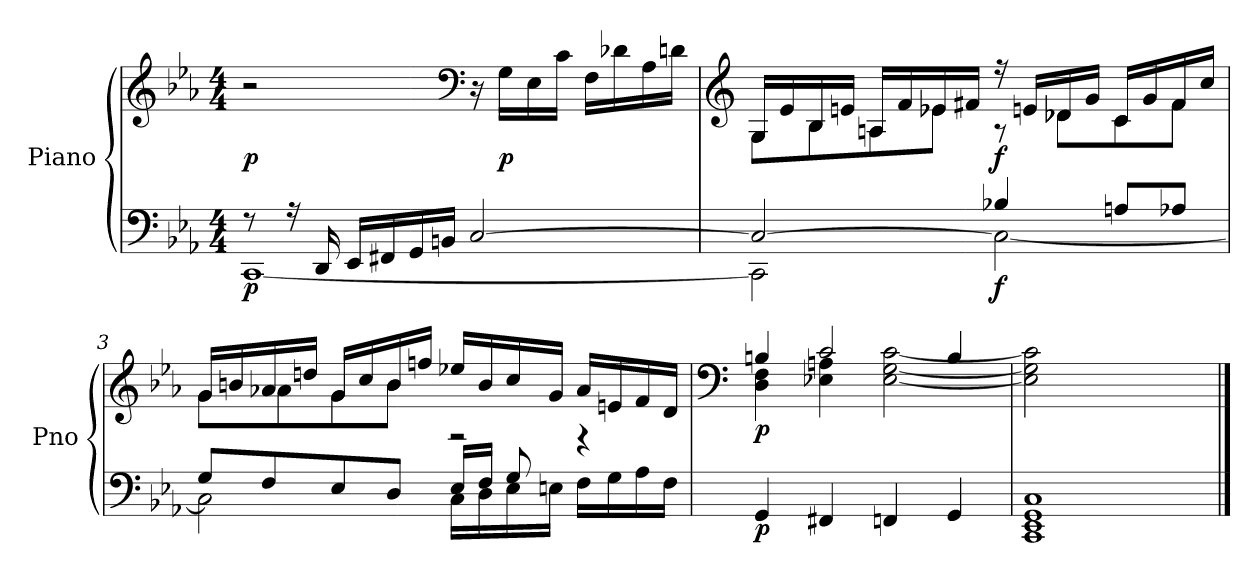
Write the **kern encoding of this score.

**kern	**dynam	**kern	**dynam
*part2	*part2	*part1	*part1
*staff2	*staff2	*staff1	*staff1
*I"Piano	*	*I"Piano	*
*I'Pno	*	*I'Pno	*
*clefF4	*	*clefG2	*
*k[b-e-a-]	*	*k[b-e-a-]	*
*M4/4	*	*M4/4	*
*MM104	*	*MM104	*
=1	=1	=1	=1
*^	*	*	*
!	!	!LO:DY:b	!	!LO:DY:b
8r	[1CC	p	2r	p
16r	.	.	.	.
16DD/	.	.	.	.
16EE-/LL	.	.	.	.
16FF#X/	.	.	.	.
16GG/	.	.	.	.
16BBn/JJ	.	.	.	.
*	*	*	*clefF4	*
!	!	!LO:DY:b	!	!LO:DY:b
[2C/	.	other-dynamics	16r	other-dynamics
!	!	!	!	!LO:DY:b
.	.	.	16G\LL	p
.	.	.	16E-\	.
.	.	.	16c\JJ	.
.	.	.	16F\LL	.
.	.	.	16d-X\	.
.	.	.	16A-\	.
.	.	.	16dn\JJ	.
=2	=2	=2	=2	=2
*	*	*	*clefG2	*
*	*	*	*^	*
2C/_	2CC\]	.	16G/LL	8G\L	.
.	.	.	16e-/	.	.
.	.	.	16B-/	8B-\	.
.	.	.	16en/JJ	.	.
.	.	.	16An/LL	8A\	.
.	.	.	16f/	.	.
.	.	.	16e-X/	8e-\J	.
!	!	!	!	!	!LO:DY:b
.	.	.	16f#X/JJ	.	other-dynamics
!	!	!LO:DY:b	!	!	!LO:DY:b
4B-X/	2C\_	f	16r	8r	f
.	.	.	16en/LL	.	.
.	.	.	16d-X/	8d-\L	.
.	.	.	16g/JJ	.	.
8An/L	.	.	16c/LL	8c\	.
.	.	.	16g/	.	.
8A-X/J	.	.	16f#/	8f#\J	.
.	.	.	16cc/JJ	.	.
!!LO:LB:g=z	!!
=3	=3	=3	=3	=3	=3
8G/L	2C\]	.	16g/LL	8g\L	.
.	.	.	16bn/	.	.
8F/	.	.	16a-X/	8a-\	.
.	.	.	16ddn/JJ	.	.
8E-/	.	.	16g/LL	8g\	.
.	.	.	16cc/	.	.
8D/J	.	.	16b/	8b\J	.
.	.	.	16ffn/JJ	.	.
16E-/LL	16C\LL	.	16ee-X/LL	2r	.
16F/JJ	16D\	.	16b/	.	.
8G/	16E-\	.	16cc/	.	.
.	16En\JJ	.	16g/JJ	.	.
4r	16F\LL	.	16a-/LL	.	.
.	16G\	.	16en/	.	.
.	16A-\	.	16f/	.	.
!	!	!LO:DY:b	!	!	!LO:DY:b
.	16F\JJ	other-dynamics	16d/JJ	.	other-dynamics
*v	*v	*	*	*	*
=4	=4	=4	=4	=4
*	*	*clefF4	*	*
*^	*	*	*	*
!	!	!LO:DY:b	!	!	!LO:DY:b
*v	*v	*	*	*	*
4GG/	p	4Bn/	4D\ 4F\	p
4FF#X/	.	2c/	4E-X\ 4An\	.
4FFn/	.	.	[2E-\ [2G\ [2c\	.
4GG/	.	4B/	.	.
*	*	*v	*v	*
=5	=5	=5	=5
1CC 1EE- 1GG 1C	.	2E-\] 2G\] 2c\]	.
.	.	2ryy	.
==	==	==	==
*-	*-	*-	*-
